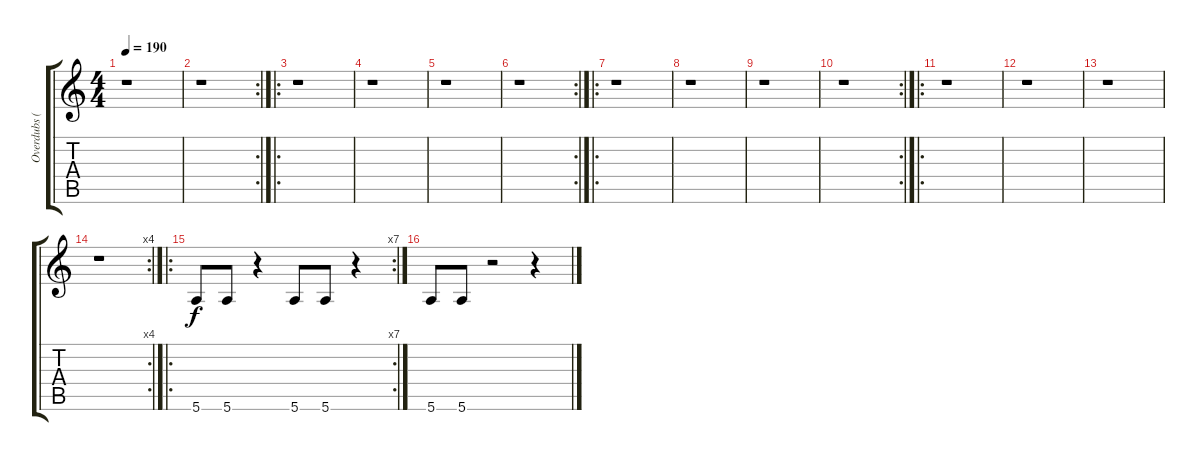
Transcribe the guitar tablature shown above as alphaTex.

\track ("Overdubs (Guitar)" "Overdubs (") {instrument electricguitarmuted}
\staff {score tabs}
\tuning (E4 B3 G3 D3 A2 E2) {hide}
\ts (4 4)
\tempo 190
\clef g2
\ks c
r.1{dy f} |
\rc 2
r.1 |
\ro
r.1 |
r.1 |
r.1 |
\rc 2
r.1 |
\ro
r.1 |
r.1 |
r.1 |
\rc 2
r.1 |
\ro
r.1 |
r.1 |
r.1 |
\rc 4
r.1 |
\ro
\rc 7
5.6.8 5.6.8 r.4 5.6.8 5.6.8 r.4 |
5.6.8 5.6.8 r.2 r.4
